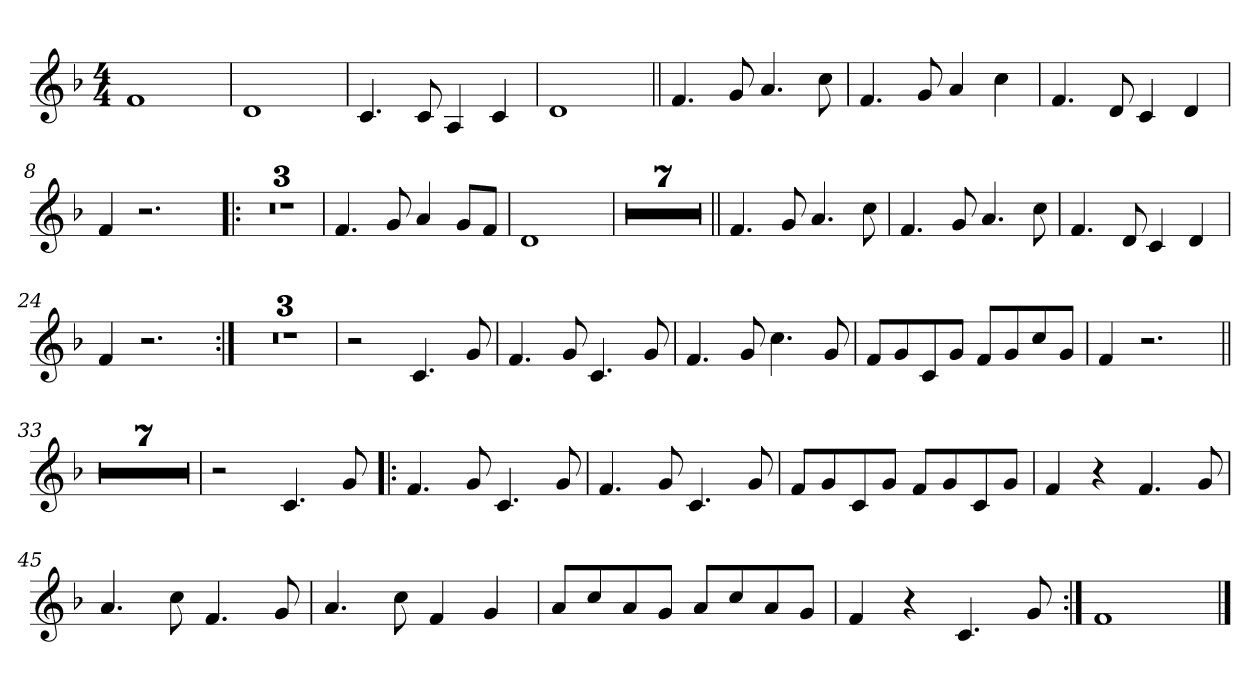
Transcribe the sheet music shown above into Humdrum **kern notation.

**kern
*part1
*staff1
!!LO:PB:g=z
*clefG2
*k[b-]
*F:
*M4/4
*MM97
=1
1fi
=2
1di
=3
4.ci/
8ci/
4Ai/
4ci/
=4
1di
=5||
4.fi/
8gi/
4.ai/
8cci\
=6
4.fi/
8gi/
4ai/
4cci\
=7
4.fi/
8di/
4ci/
4di/
!!LO:LB:g=z
=8
4fi/
2.r
=9!|:
1r
=10
1r
=11
1r
=12
4.fi/
8gi/
4ai/
8gi/L
8fi/J
=13
1di
=14
1r
=15
1r
=16
1r
!!LO:LB:g=z
=17
1r
=18
1r
=19
1r
=20
1r
=21||
4.fi/
8gi/
4.ai/
8cci\
=22
4.fi/
8gi/
4.ai/
8cci\
=23
4.fi/
8di/
4ci/
4di/
=24
4fi/
2.r
!!LO:LB:g=z
=25:|!
1r
=26
1r
=27
1r
=28
2r
4.ci/
8gi/
=29
4.fi/
8gi/
4.ci/
8gi/
=30
4.fi/
8gi/
4.cci\
8gi/
=31
8fi/L
8gi/
8ci/
8gi/J
8fi/L
8gi/
8cci/
8gi/J
!!LO:LB:g=z
=32
4fi/
2.r
=33||
1r
=34
1r
=35
1r
=36
1r
=37
1r
=38
1r
=39
1r
=40
2r
4.ci/
8gi/
!!LO:LB:g=z
=41!|:
4.fi/
8gi/
4.ci/
8gi/
=42
4.fi/
8gi/
4.ci/
8gi/
=43
8fi/L
8gi/
8ci/
8gi/J
8fi/L
8gi/
8ci/
8gi/J
=44
4fi/
4r
4.fi/
8gi/
!!LO:LB:g=z
=45
4.ai/
8cci\
4.fi/
8gi/
=46
4.ai/
8cci\
4fi/
4gi/
=47
8ai/L
8cci/
8ai/
8gi/J
8ai/L
8cci/
8ai/
8gi/J
=48
4fi/
4r
4.ci/
8gi/
=49:|!
1fi
==
*-
